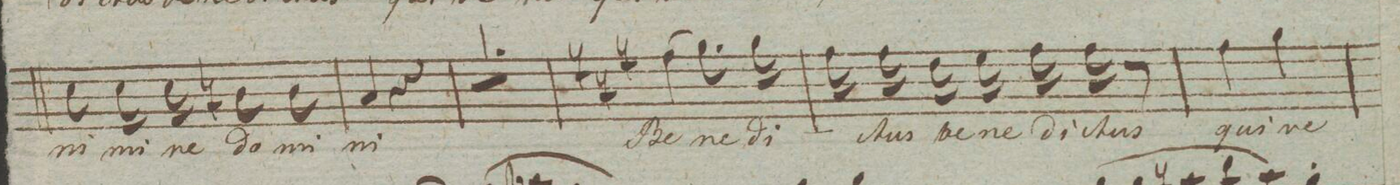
**kern	**text	**dynam
*I"Alto.	*	*
*clefC3	*	*
*k[f#c#g#]	*	*
*M2/4	*	*
8d\	no-	.
16d\	-mi-	.
16d\	-ne	.
8cn\	do-	.
8c\	-mi-	.
=23	=23	=23
4B/	-ni	.
4r	.	.
=24	=24	=24
2r	.	.
=25||	=25||	=25||
*k[]	*	*
(4g\	Be-	.
8.a\)	.	.
16a\	-ne-	.
=26	=26	=26
16g\	-di-	.
16g\	-ctus	.
16e\	be-	.
16f\	-ne-	.
16g\	-di-	.
16g\	-ctus	.
8r	.	.
=27	=27	=27
4g\	qui	.
4a\	ve-	.
=28	=28	=28
*-	*-	*-
